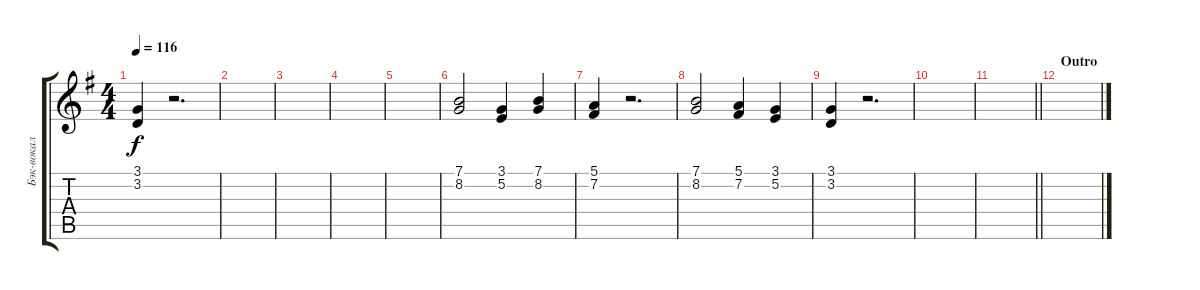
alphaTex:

\track ("Бэк-вокал" "Бэк-вокал") {instrument choiraahs}
\staff {score tabs}
\tuning (E4 B3 G3 D3 A2 E2) {hide}
\ts (4 4)
\tempo 116
\clef g2
\ks eminor
(3.1 3.2).4{dy f} r.2{d} |
|
|
|
|
(7.1 8.2).2 (3.1 5.2).4 (7.1 8.2).4 |
(5.1 7.2).4 r.2{d} |
(7.1 8.2).2 (5.1 7.2).4 (3.1 5.2).4 |
(3.1 3.2).4 r.2{d} |
|
\barLineRight lightlight
|
\section ("" "Outro")
